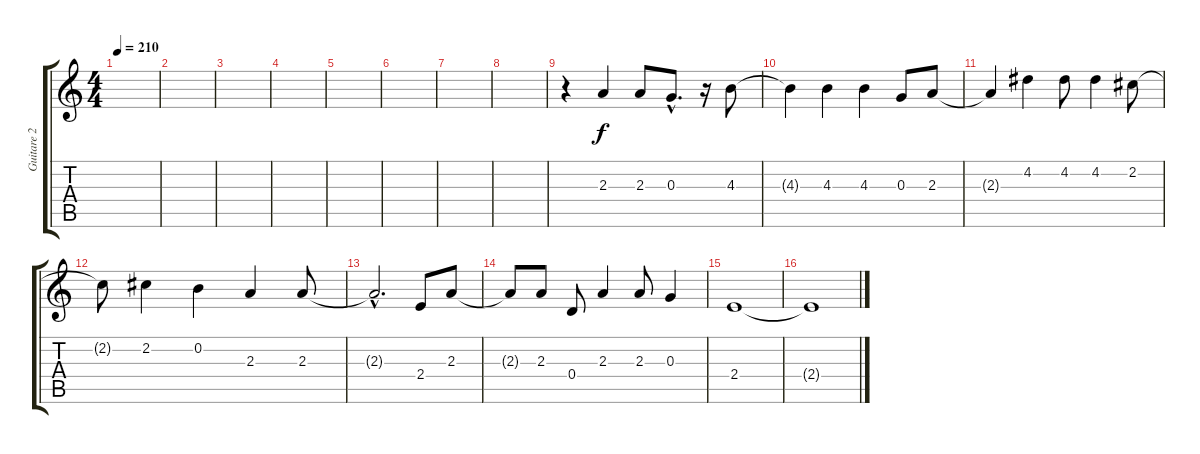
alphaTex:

\track ("Guitare 2" "Guitare 2") {instrument overdrivenguitar}
\staff {score tabs}
\tuning (E4 B3 G3 D3 A2 E2) {hide}
\ts (4 4)
\tempo 210
\clef g2
\ks c
|
|
|
|
|
|
|
|
r.4{instrument electricguitarclean} 2.3.4 2.3.8 0.3{hac}.8{d} r.16 4.3.8 |
4.3{t}.4 4.3.4 4.3.4 0.3.8 2.3.8 |
2.3{t}.4 4.2.4 4.2.8 4.2.4 2.2.8 |
2.2{t}.8 2.2.4 0.2.4 2.3.4 2.3.8 |
2.3{hac t}.2{d} 2.4.8 2.3.8 |
2.3{t}.8 2.3.8 0.4.8 2.3.4 2.3.8 0.3.4 |
2.4.1 |
2.4{t}.1
